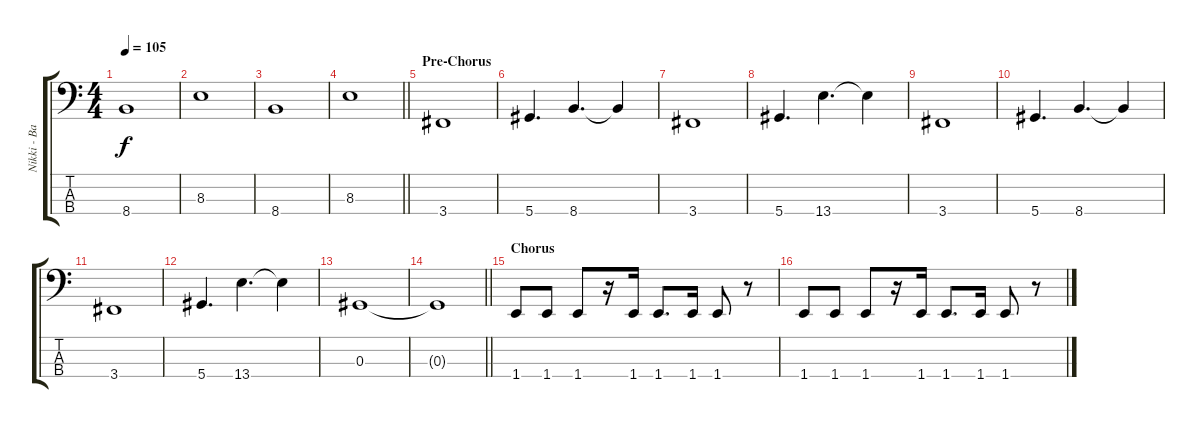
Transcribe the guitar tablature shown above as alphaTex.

\track ("Nikki - Bass" "Nikki - Ba") {instrument electricbassfinger}
\staff {score tabs}
\tuning (Gb2 Db2 Ab1 Eb1) {hide}
\ts (4 4)
\tempo 105
\clef f4
\ks c
8.4.1{dy f} |
8.3.1 |
8.4.1 |
\barLineRight lightlight
8.3.1 |
\section ("" "Pre-Chorus")
3.4.1 |
5.4.4{d} 8.4.4{d} 8.4{t}.4 |
3.4.1 |
5.4.4{d} 13.4.4{d} 13.4{t}.4 |
3.4.1 |
5.4.4{d} 8.4.4{d} 8.4{t}.4 |
3.4.1 |
5.4.4{d} 13.4.4{d} 13.4{t}.4 |
0.3.1 |
\barLineRight lightlight
0.3{t}.1 |
\section ("" "Chorus")
1.4.8 1.4.8 1.4.8 r.16 1.4.16 1.4.8{d} 1.4.16 1.4.8 r.8 |
1.4.8 1.4.8 1.4.8 r.16 1.4.16 1.4.8{d} 1.4.16 1.4.8 r.8
